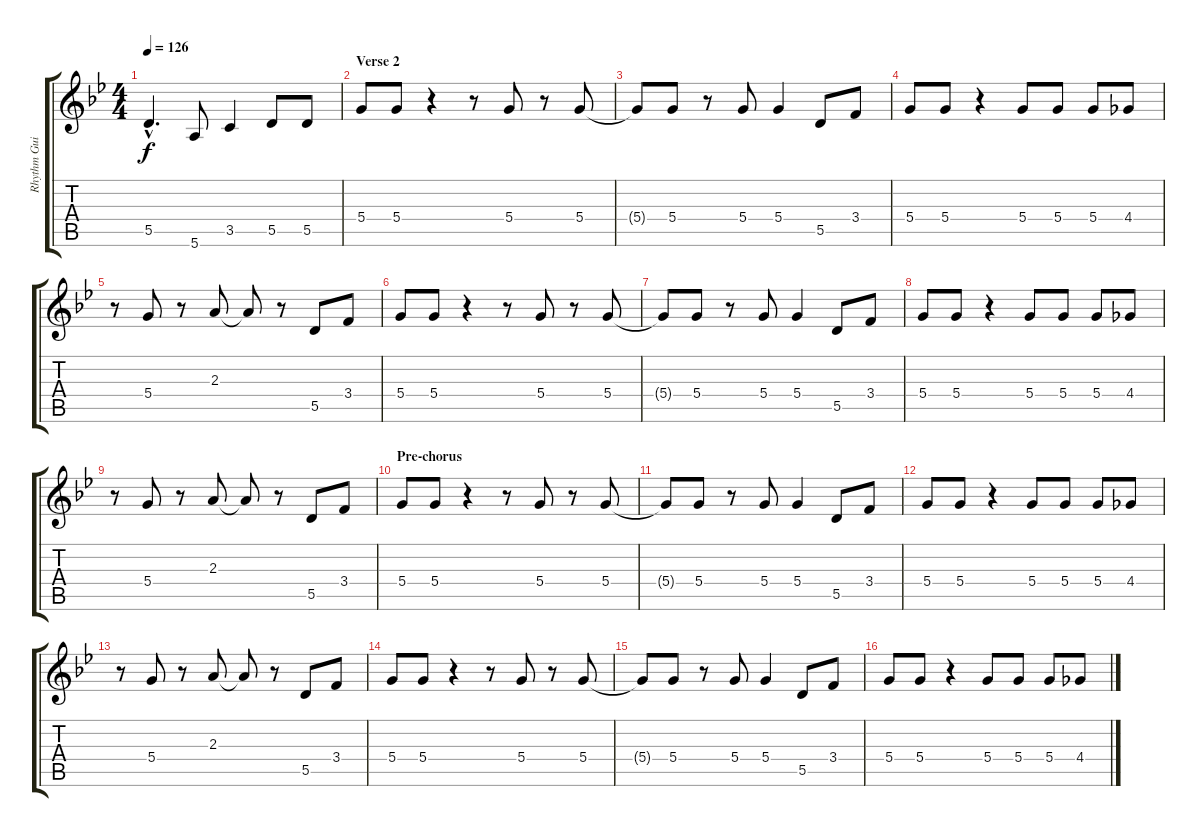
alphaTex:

\track ("Rhythm Guitar" "Rhythm Gui") {instrument electricguitarmuted}
\staff {score tabs}
\tuning (E4 B3 G3 D3 A2 E2) {hide}
\ts (4 4)
\tempo 126
\clef g2
\ks bb
5.5{hac t}.4{d dy f} 5.6.8 3.5.4 5.5.8 5.5.8 |
\section ("" "Verse 2")
5.4.8 5.4.8 r.4 r.8 5.4.8 r.8 5.4.8 |
5.4{t}.8 5.4.8 r.8 5.4.8 5.4.4 5.5.8 3.4.8 |
5.4.8 5.4.8 r.4 5.4.8 5.4.8 5.4.8 4.4.8 |
r.8 5.4.8 r.8 2.3.8 2.3{t}.8 r.8 5.5.8 3.4.8 |
5.4.8 5.4.8 r.4 r.8 5.4.8 r.8 5.4.8 |
5.4{t}.8 5.4.8 r.8 5.4.8 5.4.4 5.5.8 3.4.8 |
5.4.8 5.4.8 r.4 5.4.8 5.4.8 5.4.8 4.4.8 |
r.8 5.4.8 r.8 2.3.8 2.3{t}.8 r.8 5.5.8 3.4.8 |
\section ("" "Pre-chorus")
5.4.8 5.4.8 r.4 r.8 5.4.8 r.8 5.4.8 |
5.4{t}.8 5.4.8 r.8 5.4.8 5.4.4 5.5.8 3.4.8 |
5.4.8 5.4.8 r.4 5.4.8 5.4.8 5.4.8 4.4.8 |
r.8 5.4.8 r.8 2.3.8 2.3{t}.8 r.8 5.5.8 3.4.8 |
5.4.8 5.4.8 r.4 r.8 5.4.8 r.8 5.4.8 |
5.4{t}.8 5.4.8 r.8 5.4.8 5.4.4 5.5.8 3.4.8 |
5.4.8 5.4.8 r.4 5.4.8 5.4.8 5.4.8 4.4.8
